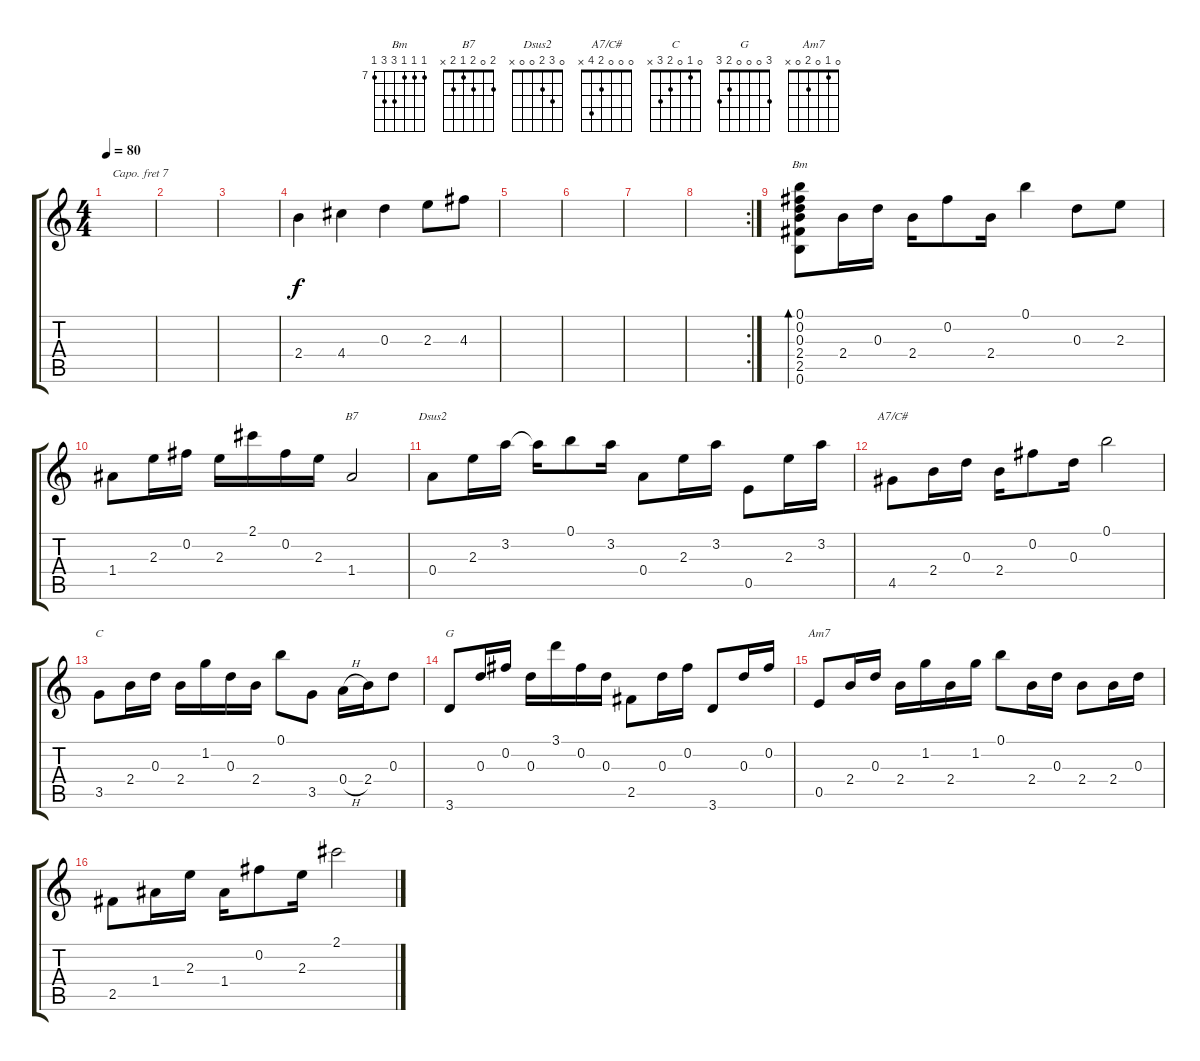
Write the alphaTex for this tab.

\track "" {instrument acousticguitarsteel}
\staff {score tabs}
\capo 7
\tuning (E4 B3 G3 D3 A2 E2) {hide}
\chord ("Bm" 7 7 7 9 9 7) {firstfret 7}
\chord ("B7" 2 0 2 1 2 x)
\chord ("Dsus2" 0 3 2 0 0 x)
\chord ("A7/C#" 0 0 0 2 4 x)
\chord ("C" 0 1 0 2 3 x)
\chord ("G" 3 0 0 0 2 3)
\chord ("Am7" 0 1 0 2 0 x)
\ts (4 4)
\tempo 80
\clef g2
\ks c
|
|
|
2.4.4 4.4.4 0.3.4 2.3.8 4.3.8 |
|
|
|
\rc 2
|
(0.1 0.2 0.3 2.4 2.5 0.6).8{bd 120 ch "Bm"} 2.4.16 0.3.16 2.4.16 0.2.8 2.4.16 0.1.4 0.3.8 2.3.8 |
1.4.8 2.3.16 0.2.16 2.3.16 2.1.16 0.2.16 2.3.16 1.4.2{ch "B7"} |
0.4.8{ch "Dsus2"} 2.3.16 3.2.16 3.2{t}.16 0.1.8 3.2.16 0.4.8 2.3.16 3.2.16 0.5.8 2.3.16 3.2.16 |
4.5.8{ch "A7/C#"} 2.4.16 0.3.16 2.4.16 0.2.8 0.3.16 0.1.2 |
3.5.8{ch "C"} 2.4.16 0.3.16 2.4.16 1.2.16 0.3.16 2.4.16 0.1.8 3.5.8 0.4{h}.16 2.4.16 0.3.8 |
3.6.8{ch "G"} 0.3.16 0.2.16 0.3.16 3.1.16 0.2.16 0.3.16 2.5.8 0.3.16 0.2.16 3.6.8 0.3.16 0.2.16 |
0.5.8{ch "Am7"} 2.4.16 0.3.16 2.4.16 1.2.16 2.4.16 1.2.16 0.1.8 2.4.16 0.3.16 2.4.8 2.4.16 0.3.16 |
2.5.8 1.4.16 2.3.16 1.4.16 0.2.8 2.3.16 2.1.2
